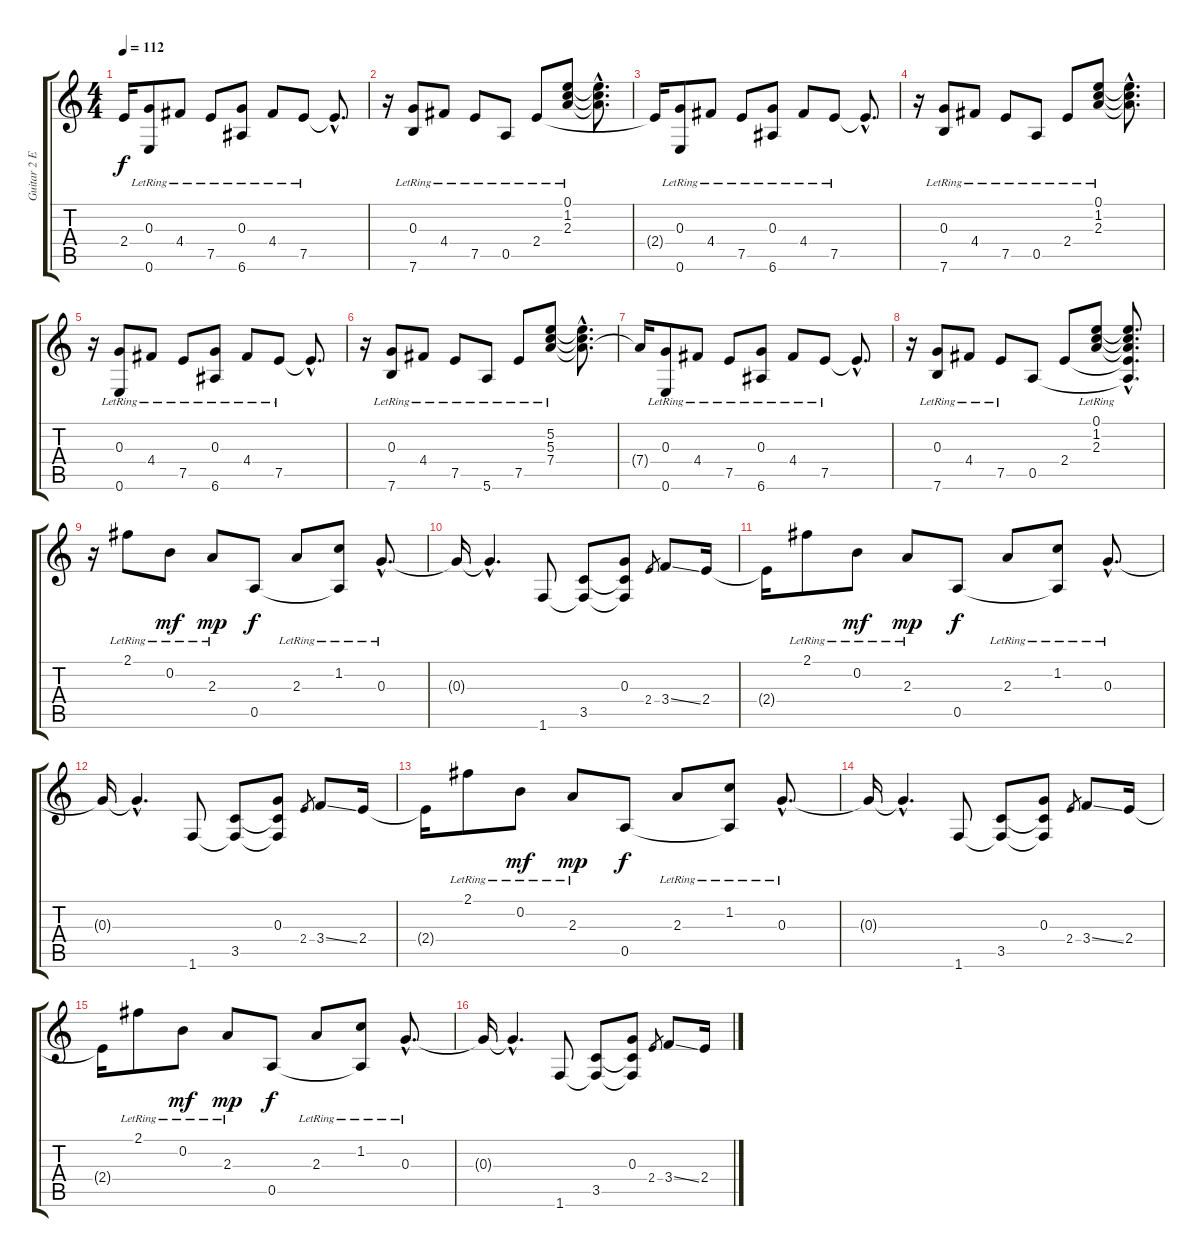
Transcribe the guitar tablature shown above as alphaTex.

\track ("Guitar 2 Echo" "Guitar 2 E") {instrument electricguitarjazz}
\staff {score tabs}
\tuning (E4 B3 G3 D3 A2 E2) {hide}
\ts (4 4)
\tempo 112
\clef g2
\ks c
2.4{t}.16{dy f} (0.3{lr} 0.6{lr}).8 4.4{lr}.8 7.5{lr}.8 (0.3{lr} 6.6{lr}).8 4.4{lr}.8 7.5{lr}.8 7.5{hac t}.8{d} |
r.16 (0.3{lr} 7.6{lr}).8 4.4{lr}.8 7.5{lr}.8 0.5{lr}.8 2.4{lr}.8 (0.1 1.2{lr} 2.3{lr}).8 (0.1{hac t} 1.2{hac t} 2.3{hac t}).8{d} |
2.4{t}.16 (0.3{lr} 0.6{lr}).8 4.4{lr}.8 7.5{lr}.8 (0.3{lr} 6.6{lr}).8 4.4{lr}.8 7.5{lr}.8 7.5{hac t}.8{d} |
r.16 (0.3{lr} 7.6{lr}).8 4.4{lr}.8 7.5{lr}.8 0.5{lr}.8 2.4{lr}.8 (0.1 1.2{lr} 2.3{lr}).8 (0.1{hac t} 1.2{hac t} 2.3{hac t}).8{d} |
r.16 (0.3{lr} 0.6{lr}).8 4.4{lr}.8 7.5{lr}.8 (0.3{lr} 6.6{lr}).8 4.4{lr}.8 7.5{lr}.8 7.5{hac t}.8{d} |
r.16 (0.3{lr} 7.6{lr}).8 4.4{lr}.8 7.5{lr}.8 5.6{lr}.8 7.5{lr}.8 (5.2{lr} 5.3{lr} 7.4{lr}).8 (5.2{hac t} 5.3{hac t} 7.4{hac t}).8{d} |
7.4{t}.16 (0.3{lr} 0.6{lr}).8 4.4{lr}.8 7.5{lr}.8 (0.3{lr} 6.6{lr}).8 4.4{lr}.8 7.5{lr}.8 7.5{hac t}.8{d} |
r.16 (0.3{lr} 7.6{lr}).8 4.4{lr}.8 7.5{lr}.8 0.5.8 2.4.8 (0.1 1.2{lr} 2.3{lr}).8 (0.1{hac t} 1.2{hac t} 2.3{hac t} 2.4{hac t} 0.5{hac t}).8{d} |
r.16 2.1{lr}.8 0.2{lr}.8{dy mf} 2.3{lr}.8{dy mp} 0.5.8{dy f} 2.3{lr}.8 (1.2{lr} 0.5{t}).8 0.3{hac lr}.8{d} |
0.3{t}.16 0.3{hac t}.4{d} 1.6.8 (3.5 1.6{t}).8 (0.3 3.5{t} 1.6{t}).8 2.4.8{gr} 3.4{ss}.8 2.4.16 |
2.4{t}.16 2.1{lr}.8 0.2{lr}.8{dy mf} 2.3{lr}.8{dy mp} 0.5.8{dy f} 2.3{lr}.8 (1.2{lr} 0.5{t}).8 0.3{hac lr}.8{d} |
0.3{t}.16 0.3{hac t}.4{d} 1.6.8 (3.5 1.6{t}).8 (0.3 3.5{t} 1.6{t}).8 2.4.8{gr} 3.4{ss}.8 2.4.16 |
2.4{t}.16 2.1{lr}.8 0.2{lr}.8{dy mf} 2.3{lr}.8{dy mp} 0.5.8{dy f} 2.3{lr}.8 (1.2{lr} 0.5{t}).8 0.3{hac lr}.8{d} |
0.3{t}.16 0.3{hac t}.4{d} 1.6.8 (3.5 1.6{t}).8 (0.3 3.5{t} 1.6{t}).8 2.4.8{gr} 3.4{ss}.8 2.4.16 |
2.4{t}.16 2.1{lr}.8 0.2{lr}.8{dy mf} 2.3{lr}.8{dy mp} 0.5.8{dy f} 2.3{lr}.8 (1.2{lr} 0.5{t}).8 0.3{hac lr}.8{d} |
0.3{t}.16 0.3{hac t}.4{d} 1.6.8 (3.5 1.6{t}).8 (0.3 3.5{t} 1.6{t}).8 2.4.8{gr} 3.4{ss}.8 2.4.16
